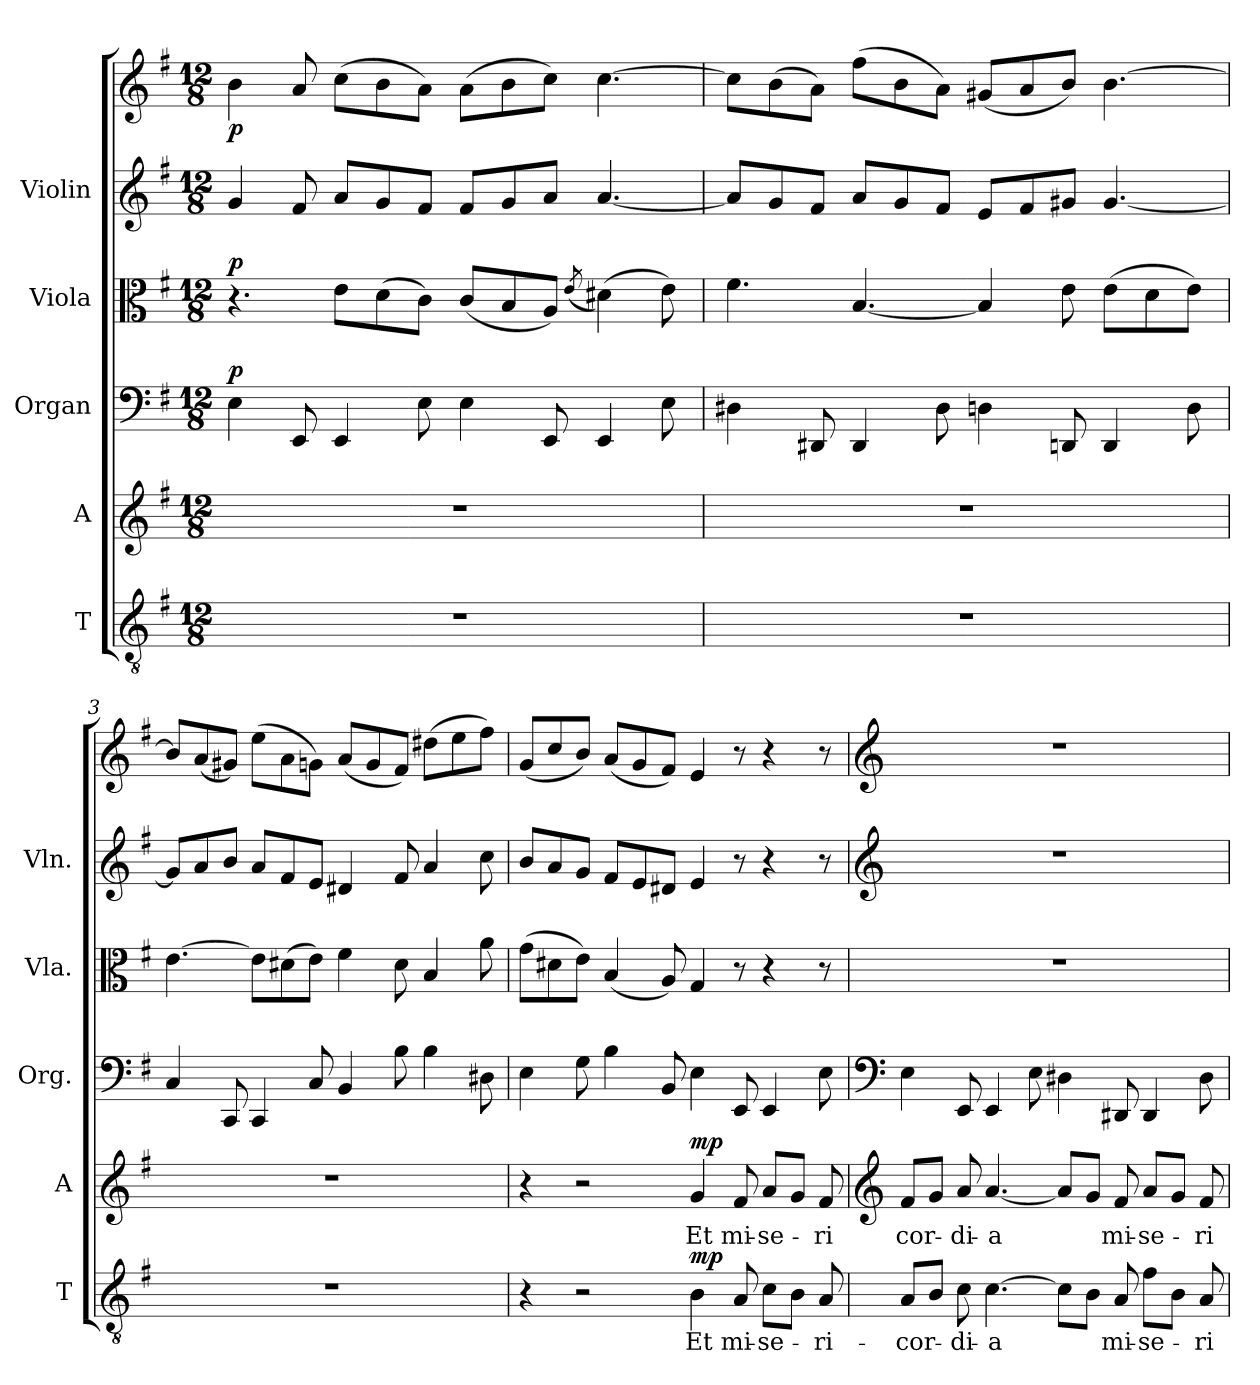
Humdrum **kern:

**kern	**text	**dynam	**kern	**text	**dynam	**kern	**dynam	**kern	**dynam	**kern	**kern	**dynam
*part5	*part5	*part5	*part4	*part4	*part4	*part3	*part3	*part2	*part2	*part1	*part1	*part1
*staff6	*staff6	*staff6	*staff5	*staff5	*staff5	*staff4	*staff4	*staff3	*staff3	*staff2	*staff1	*staff1/2
*I"T	*	*	*I"A	*	*	*I"Organ	*	*I"Viola	*	*I"Violin	*	*
*I'T	*	*	*I'A	*	*	*I'Org.	*	*I'Vla.	*	*I'Vln.	*	*
*clefGv2	*	*	*clefG2	*	*	*clefF4	*	*clefC3	*	*clefG2	*clefG2	*
*k[f#]	*	*	*k[f#]	*	*	*k[f#]	*	*k[f#]	*	*k[f#]	*k[f#]	*
*M12/8	*	*	*M12/8	*	*	*M12/8	*	*M12/8	*	*M12/8	*M12/8	*
*MM90	*	*	*MM90	*	*	*MM90	*	*MM90	*	*MM90	*MM90	*
=1	=1	=1	=1	=1	=1	=1	=1	=1	=1	=1	=1	=1
!	!	!	!	!	!	!	!LO:DY:a	!	!LO:DY:a	!	!	!LO:DY:b
1.r	.	.	1.r	.	.	4E\	p	4.r	p	4g/	4b\	p
.	.	.	.	.	.	8EE/	.	.	.	8f#/	8a/	.
.	.	.	.	.	.	4EE/	.	8e\L	.	8a/L	(>8cc\L	.
.	.	.	.	.	.	.	.	(>8d\	.	8g/	8b\	.
.	.	.	.	.	.	8E\	.	8c\J)	.	8f#/J	8a\J)	.
.	.	.	.	.	.	4E\	.	(8c/L	.	8f#/L	(>8a\L	.
.	.	.	.	.	.	.	.	8B/	.	8g/	8b\	.
.	.	.	.	.	.	8EE/	.	8A/J)	.	8a/J	8cc\J)	.
.	.	.	.	.	.	.	.	(8qe/	.	.	.	.
.	.	.	.	.	.	4EE/	.	(4d#X\)	.	[4.a/	[4.cc\	.
.	.	.	.	.	.	8E\	.	8e\)	.	.	.	.
=2	=2	=2	=2	=2	=2	=2	=2	=2	=2	=2	=2	=2
1.r	.	.	1.r	.	.	4D#X\	.	4.f#\	.	8a/L]	8cc\L]	.
.	.	.	.	.	.	.	.	.	.	8g/	(>8b\	.
.	.	.	.	.	.	8DD#X/	.	.	.	8f#/J	8a\J)	.
.	.	.	.	.	.	4DD#/	.	[4.B/	.	8a/L	(>8ff#\L	.
.	.	.	.	.	.	.	.	.	.	8g/	8b\	.
.	.	.	.	.	.	8D#\	.	.	.	8f#/J	8a\J)	.
.	.	.	.	.	.	4Dn\	.	4B/]	.	8e/L	(8g#X/L	.
.	.	.	.	.	.	.	.	.	.	8f#/	8a/	.
.	.	.	.	.	.	8DDn/	.	8e\	.	8g#X/J	8b/J)	.
.	.	.	.	.	.	4DD/	.	(>8e\L	.	[4.g#/	[4.b\	.
.	.	.	.	.	.	.	.	8d\	.	.	.	.
.	.	.	.	.	.	8D\	.	8e\J)	.	.	.	.
!!LO:LB:g=z
=3	=3	=3	=3	=3	=3	=3	=3	=3	=3	=3	=3	=3
1.r	.	.	1.r	.	.	4C/	.	[4.e\	.	8g#/L]	8b/L]	.
.	.	.	.	.	.	.	.	.	.	8a/	(8a/	.
.	.	.	.	.	.	8CC/	.	.	.	8b/J	8g#X/J)	.
.	.	.	.	.	.	4CC/	.	8e\L]	.	8a/L	(>8ee\L	.
.	.	.	.	.	.	.	.	(>8d#X\	.	8f#/	8a\	.
.	.	.	.	.	.	8C/	.	8e\J)	.	8e/J	8gn\J)	.
.	.	.	.	.	.	4BB/	.	4f#\	.	4d#X/	(8a/L	.
.	.	.	.	.	.	.	.	.	.	.	8g/	.
.	.	.	.	.	.	8B\	.	8d#\	.	8f#/	8f#/J)	.
.	.	.	.	.	.	4B\	.	4B/	.	4a/	(>8dd#X\L	.
.	.	.	.	.	.	.	.	.	.	.	8ee\	.
.	.	.	.	.	.	8D#X\	.	8a\	.	8cc\	8ff#\J)	.
=4	=4	=4	=4	=4	=4	=4	=4	=4	=4	=4	=4	=4
4r	.	.	4r	.	.	4E\	.	(>8g\L	.	8b/L	(8g/L	.
.	.	.	.	.	.	.	.	8d#X\	.	8a/	8cc/	.
2r	.	.	2r	.	.	8G\	.	8e\J)	.	8g/J	8b/J)	.
.	.	.	.	.	.	4B\	.	(4B/	.	8f#/L	(8a/L	.
.	.	.	.	.	.	.	.	.	.	8e/	8g/	.
.	.	.	.	.	.	8BB/	.	8A/)	.	8d#X/J	8f#/J)	.
!	!	!LO:DY:a	!	!	!LO:DY:a	!	!	!	!	!	!	!
4B\	Et	mp	4g/	Et	mp	4E\	.	4G/	.	4e/	4e/	.
8A/	mi-	.	8f#/	mi-	.	8EE/	.	8r	.	8r	8r	.
8c\L	-se-	.	8a/L	-se-	.	4EE/	.	4r	.	4r	4r	.
8B\J	.	.	8g/J	.	.	.	.	.	.	.	.	.
8A/	-ri-	.	8f#/	-ri	.	8E\	.	8r	.	8r	8r	.
!!LO:PB:g=z
=5	=5	=5	=5	=5	=5	=5	=5	=5	=5	=5	=5	=5
*	*	*	*clefG2	*	*	*clefF4	*	*	*	*clefG2	*clefG2	*
8A/L	-cor-	.	8f#/L	cor-	.	4E\	.	1.r	.	1.r	1.r	.
8B/J	.	.	8g/J	.	.	.	.	.	.	.	.	.
8c\	-di-	.	8a/	-di-	.	8EE/	.	.	.	.	.	.
[4.c\	-a	.	[4.a/	-a	.	4EE/	.	.	.	.	.	.
.	.	.	.	.	.	8E\	.	.	.	.	.	.
8c\L]	.	.	8a/L]	.	.	4D#X\	.	.	.	.	.	.
8B\J	.	.	8g/J	.	.	.	.	.	.	.	.	.
8A/	mi-	.	8f#/	mi-	.	8DD#X/	.	.	.	.	.	.
8f#\L	-se-	.	8a/L	-se-	.	4DD#/	.	.	.	.	.	.
8B\J	.	.	8g/J	.	.	.	.	.	.	.	.	.
8A/	-ri-	.	8f#/	-ri-	.	8D#\	.	.	.	.	.	.
=	=	=	=	=	=	=	=	=	=	=	=	=
*-	*-	*-	*-	*-	*-	*-	*-	*-	*-	*-	*-	*-
